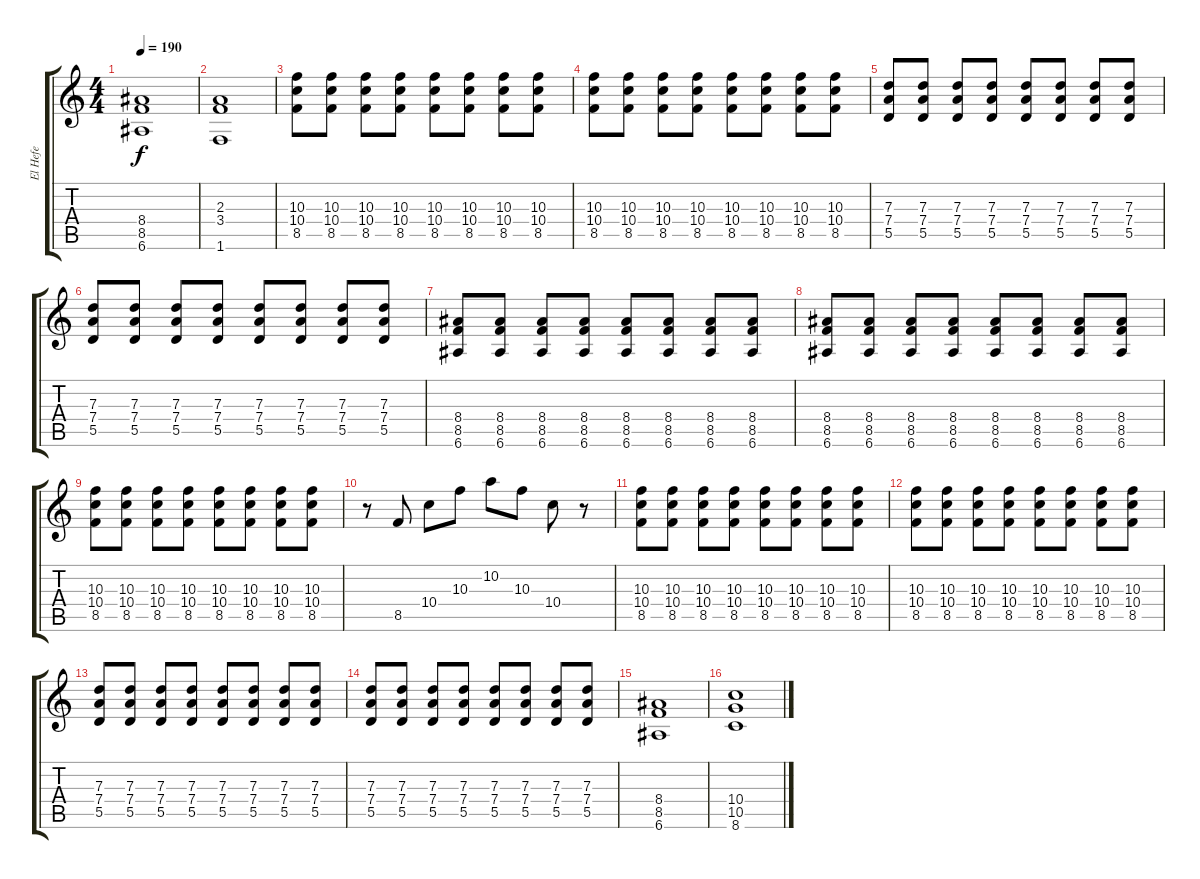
\track ("El Hefe" "El Hefe") {instrument overdrivenguitar}
\staff {score tabs}
\tuning (E4 B3 G3 D3 A2 E2) {hide}
\ts (4 4)
\tempo 190
\clef g2
\ks c
(8.4 8.5 6.6).1{dy f} |
(2.3 3.4 1.6).1 |
(10.3 10.4 8.5).8 (10.3 10.4 8.5).8 (10.3 10.4 8.5).8 (10.3 10.4 8.5).8 (10.3 10.4 8.5).8 (10.3 10.4 8.5).8 (10.3 10.4 8.5).8 (10.3 10.4 8.5).8 |
(10.3 10.4 8.5).8 (10.3 10.4 8.5).8 (10.3 10.4 8.5).8 (10.3 10.4 8.5).8 (10.3 10.4 8.5).8 (10.3 10.4 8.5).8 (10.3 10.4 8.5).8 (10.3 10.4 8.5).8 |
(7.3 7.4 5.5).8 (7.3 7.4 5.5).8 (7.3 7.4 5.5).8 (7.3 7.4 5.5).8 (7.3 7.4 5.5).8 (7.3 7.4 5.5).8 (7.3 7.4 5.5).8 (7.3 7.4 5.5).8 |
(7.3 7.4 5.5).8 (7.3 7.4 5.5).8 (7.3 7.4 5.5).8 (7.3 7.4 5.5).8 (7.3 7.4 5.5).8 (7.3 7.4 5.5).8 (7.3 7.4 5.5).8 (7.3 7.4 5.5).8 |
(8.4 8.5 6.6).8 (8.4 8.5 6.6).8 (8.4 8.5 6.6).8 (8.4 8.5 6.6).8 (8.4 8.5 6.6).8 (8.4 8.5 6.6).8 (8.4 8.5 6.6).8 (8.4 8.5 6.6).8 |
(8.4 8.5 6.6).8 (8.4 8.5 6.6).8 (8.4 8.5 6.6).8 (8.4 8.5 6.6).8 (8.4 8.5 6.6).8 (8.4 8.5 6.6).8 (8.4 8.5 6.6).8 (8.4 8.5 6.6).8 |
(10.3 10.4 8.5).8 (10.3 10.4 8.5).8 (10.3 10.4 8.5).8 (10.3 10.4 8.5).8 (10.3 10.4 8.5).8 (10.3 10.4 8.5).8 (10.3 10.4 8.5).8 (10.3 10.4 8.5).8 |
r.8{volume 16} 8.5.8 10.4.8 10.3.8 10.2.8 10.3.8 10.4.8 r.8 |
(10.3 10.4 8.5).8{volume 13} (10.3 10.4 8.5).8 (10.3 10.4 8.5).8 (10.3 10.4 8.5).8 (10.3 10.4 8.5).8 (10.3 10.4 8.5).8 (10.3 10.4 8.5).8 (10.3 10.4 8.5).8 |
(10.3 10.4 8.5).8 (10.3 10.4 8.5).8 (10.3 10.4 8.5).8 (10.3 10.4 8.5).8 (10.3 10.4 8.5).8 (10.3 10.4 8.5).8 (10.3 10.4 8.5).8 (10.3 10.4 8.5).8 |
(7.3 7.4 5.5).8 (7.3 7.4 5.5).8 (7.3 7.4 5.5).8 (7.3 7.4 5.5).8 (7.3 7.4 5.5).8 (7.3 7.4 5.5).8 (7.3 7.4 5.5).8 (7.3 7.4 5.5).8 |
(7.3 7.4 5.5).8 (7.3 7.4 5.5).8 (7.3 7.4 5.5).8 (7.3 7.4 5.5).8 (7.3 7.4 5.5).8 (7.3 7.4 5.5).8 (7.3 7.4 5.5).8 (7.3 7.4 5.5).8 |
(8.4 8.5 6.6).1 |
(10.4 10.5 8.6).1
